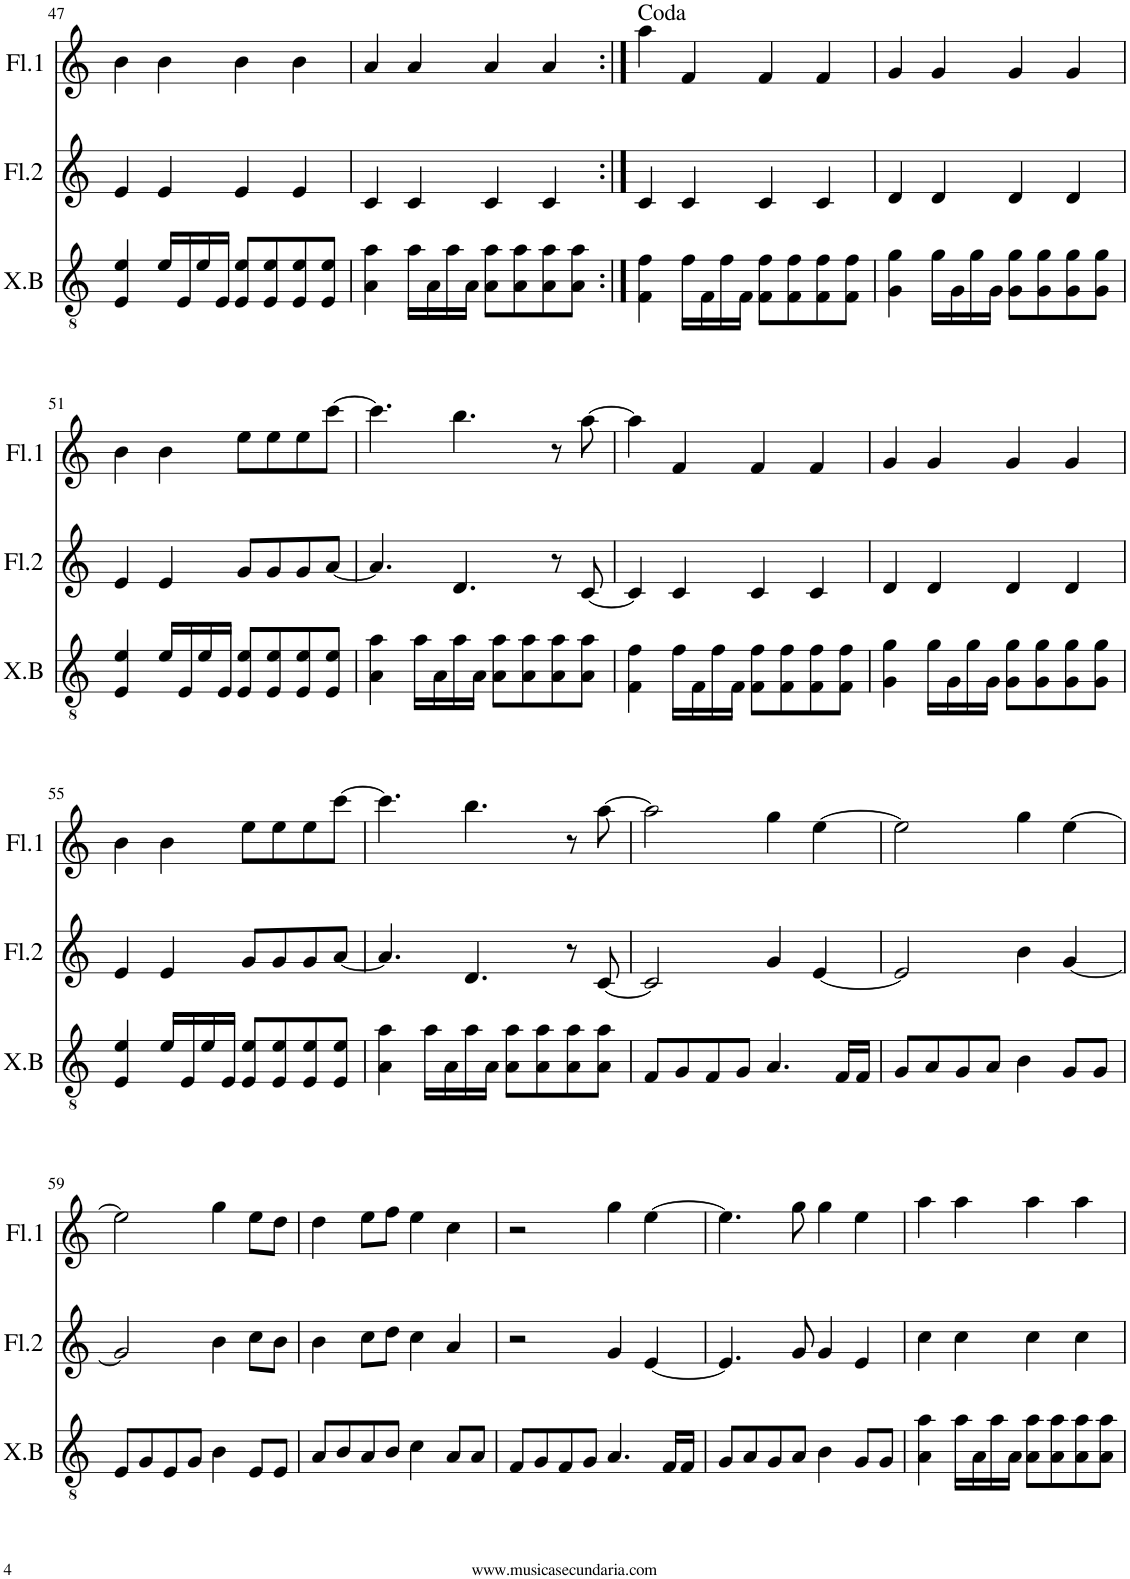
**kern	**kern	**kern
*part3	*part2	*part1
*staff3	*staff2	*staff1
*I"Xil.Bajo	*I"Flauta 2	*I"Flauta 1
*I'X.B	*I'Fl.2	*I'Fl.1
!!LO:PB:g=z
*clefGv2	*clefG2	*clefG2
*k[]	*k[]	*k[]
*M4/4	*M4/4	*M4/4
=47	=47	=47
4E/ 4e/	4e/	4b\
16e/LL	4e/	4b\
16E/	.	.
16e/	.	.
16E/JJ	.	.
8E/ 8e/L	4e/	4b\
8E/ 8e/	.	.
8E/ 8e/	4e/	4b\
8E/ 8e/J	.	.
=48	=48	=48
4A\ 4a\	4c/	4a/
16a\LL	4c/	4a/
16A\	.	.
16a\	.	.
16A\JJ	.	.
8A\ 8a\L	4c/	4a/
8A\ 8a\	.	.
8A\ 8a\	4c/	4a/
8A\ 8a\J	.	.
=49:|!	=49:|!	=49:|!
4F\ 4f\	4c/	4aa\
16f\LL	4c/	4f/
16F\	.	.
16f\	.	.
16F\JJ	.	.
8F\ 8f\L	4c/	4f/
8F\ 8f\	.	.
8F\ 8f\	4c/	4f/
8F\ 8f\J	.	.
=50	=50	=50
4G\ 4g\	4d/	4g/
16g\LL	4d/	4g/
16G\	.	.
16g\	.	.
16G\JJ	.	.
8G\ 8g\L	4d/	4g/
8G\ 8g\	.	.
8G\ 8g\	4d/	4g/
8G\ 8g\J	.	.
!!LO:LB:g=z
=51	=51	=51
4E/ 4e/	4e/	4b\
16e/LL	4e/	4b\
16E/	.	.
16e/	.	.
16E/JJ	.	.
8E/ 8e/L	8g/L	8ee\L
8E/ 8e/	8g/	8ee\
8E/ 8e/	8g/	8ee\
8E/ 8e/J	[8a/J	[8ccc\J
=52	=52	=52
4A\ 4a\	4.a/]	4.ccc\]
16a\LL	.	.
16A\	.	.
16a\	4.d/	4.bb\
16A\JJ	.	.
8A\ 8a\L	.	.
8A\ 8a\	.	.
8A\ 8a\	8r	8r
8A\ 8a\J	[8c/	[8aa\
=53	=53	=53
4F\ 4f\	4c/]	4aa\]
16f\LL	4c/	4f/
16F\	.	.
16f\	.	.
16F\JJ	.	.
8F\ 8f\L	4c/	4f/
8F\ 8f\	.	.
8F\ 8f\	4c/	4f/
8F\ 8f\J	.	.
=54	=54	=54
4G\ 4g\	4d/	4g/
16g\LL	4d/	4g/
16G\	.	.
16g\	.	.
16G\JJ	.	.
8G\ 8g\L	4d/	4g/
8G\ 8g\	.	.
8G\ 8g\	4d/	4g/
8G\ 8g\J	.	.
!!LO:LB:g=z
=55	=55	=55
4E/ 4e/	4e/	4b\
16e/LL	4e/	4b\
16E/	.	.
16e/	.	.
16E/JJ	.	.
8E/ 8e/L	8g/L	8ee\L
8E/ 8e/	8g/	8ee\
8E/ 8e/	8g/	8ee\
8E/ 8e/J	[8a/J	[8ccc\J
=56	=56	=56
4A\ 4a\	4.a/]	4.ccc\]
16a\LL	.	.
16A\	.	.
16a\	4.d/	4.bb\
16A\JJ	.	.
8A\ 8a\L	.	.
8A\ 8a\	.	.
8A\ 8a\	8r	8r
8A\ 8a\J	[8c/	[8aa\
=57	=57	=57
8F/L	2c/]	2aa\]
8G/	.	.
8F/	.	.
8G/J	.	.
4.A/	4g/	4gg\
.	[4e/	[4ee\
16F/LL	.	.
16F/JJ	.	.
=58	=58	=58
8G/L	2e/]	2ee\]
8A/	.	.
8G/	.	.
8A/J	.	.
4B\	4b\	4gg\
8G/L	[4g/	[4ee\
8G/J	.	.
!!LO:LB:g=z
=59	=59	=59
8E/L	2g/]	2ee\]
8G/	.	.
8E/	.	.
8G/J	.	.
4B\	4b\	4gg\
8E/L	8cc\L	8ee\L
8E/J	8b\J	8dd\J
=60	=60	=60
8A/L	4b\	4dd\
8B/	.	.
8A/	8cc\L	8ee\L
8B/J	8dd\J	8ff\J
4c\	4cc\	4ee\
8A/L	4a/	4cc\
8A/J	.	.
=61	=61	=61
8F/L	2r	2r
8G/	.	.
8F/	.	.
8G/J	.	.
4.A/	4g/	4gg\
.	[4e/	[4ee\
16F/LL	.	.
16F/JJ	.	.
=62	=62	=62
8G/L	4.e/]	4.ee\]
8A/	.	.
8G/	.	.
8A/J	8g/	8gg\
4B\	4g/	4gg\
8G/L	4e/	4ee\
8G/J	.	.
=63	=63	=63
4A\ 4a\	4cc\	4aa\
16a\LL	4cc\	4aa\
16A\	.	.
16a\	.	.
16A\JJ	.	.
8A\ 8a\L	4cc\	4aa\
8A\ 8a\	.	.
8A\ 8a\	4cc\	4aa\
8A\ 8a\J	.	.
=	=	=
*-	*-	*-
